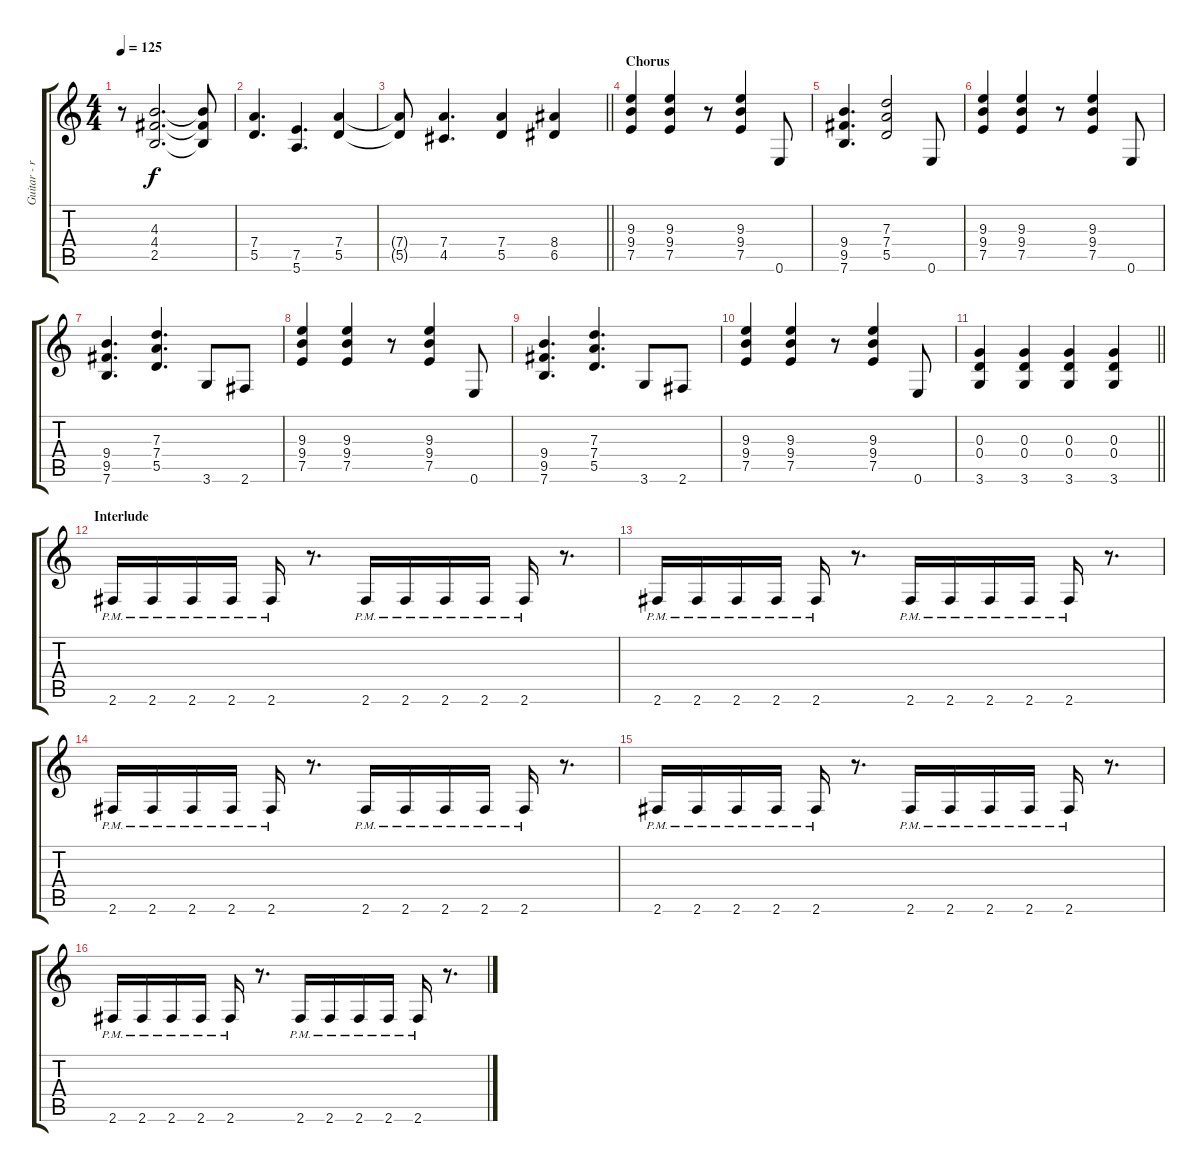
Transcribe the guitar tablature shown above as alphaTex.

\track ("Guitar - rhythm" "Guitar - r") {instrument distortionguitar}
\staff {score tabs}
\tuning (E4 B3 G3 D3 A2 E2) {hide}
\ts (4 4)
\tempo 125
\clef g2
\ks c
r.8{dy f} (4.3 4.4 2.5).2{d} (4.3{t} 4.4{t} 2.5{t}).8 |
(7.4 5.5).4{d} (7.5 5.6).4{d} (7.4 5.5).4 |
\barLineRight lightlight
(7.4{t} 5.5{t}).8 (7.4 4.5).4{d} (7.4 5.5).4 (8.4 6.5).4 |
\section ("" "Chorus")
(9.3 9.4 7.5).4 (9.3 9.4 7.5).4 r.8 (9.3 9.4 7.5).4 0.6.8 |
(9.4 9.5 7.6).4{d} (7.3 7.4 5.5).2 0.6.8 |
(9.3 9.4 7.5).4 (9.3 9.4 7.5).4 r.8 (9.3 9.4 7.5).4 0.6.8 |
(9.4 9.5 7.6).4{d} (7.3 7.4 5.5).4{d} 3.6.8 2.6.8 |
(9.3 9.4 7.5).4 (9.3 9.4 7.5).4 r.8 (9.3 9.4 7.5).4 0.6.8 |
(9.4 9.5 7.6).4{d} (7.3 7.4 5.5).4{d} 3.6.8 2.6.8 |
(9.3 9.4 7.5).4 (9.3 9.4 7.5).4 r.8 (9.3 9.4 7.5).4 0.6.8 |
\barLineRight lightlight
(0.3 0.4 3.6).4 (0.3 0.4 3.6).4 (0.3 0.4 3.6).4 (0.3 0.4 3.6).4 |
\section ("" "Interlude")
2.6{pm}.16 2.6{pm}.16 2.6{pm}.16 2.6{pm}.16 2.6{pm}.16 r.8{d} 2.6{pm}.16 2.6{pm}.16 2.6{pm}.16 2.6{pm}.16 2.6{pm}.16 r.8{d} |
2.6{pm}.16 2.6{pm}.16 2.6{pm}.16 2.6{pm}.16 2.6{pm}.16 r.8{d} 2.6{pm}.16 2.6{pm}.16 2.6{pm}.16 2.6{pm}.16 2.6{pm}.16 r.8{d} |
2.6{pm}.16 2.6{pm}.16 2.6{pm}.16 2.6{pm}.16 2.6{pm}.16 r.8{d} 2.6{pm}.16 2.6{pm}.16 2.6{pm}.16 2.6{pm}.16 2.6{pm}.16 r.8{d} |
2.6{pm}.16 2.6{pm}.16 2.6{pm}.16 2.6{pm}.16 2.6{pm}.16 r.8{d} 2.6{pm}.16 2.6{pm}.16 2.6{pm}.16 2.6{pm}.16 2.6{pm}.16 r.8{d} |
2.6{pm}.16 2.6{pm}.16 2.6{pm}.16 2.6{pm}.16 2.6{pm}.16 r.8{d} 2.6{pm}.16 2.6{pm}.16 2.6{pm}.16 2.6{pm}.16 2.6{pm}.16 r.8{d}
